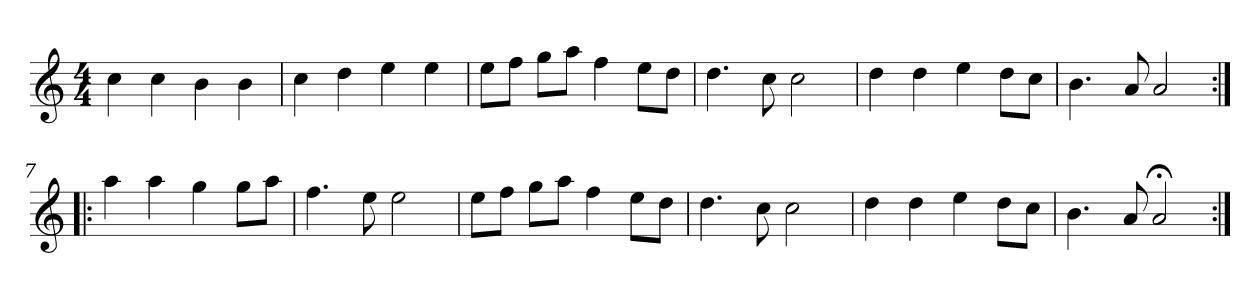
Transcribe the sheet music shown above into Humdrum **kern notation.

**kern
*part1
*staff1
*clefG2
*k[]
*a:
*M4/4
*MM120
=1
4cc
4cc
4b
4b
=2
4cc
4dd
4ee
4ee
=3
8ee\L
8ff\J
8gg\L
8aa\J
4ff
8ee\L
8dd\J
=4
4.dd
8cc
2cc
=5
4dd
4dd
4ee
8dd\L
8cc\J
=6
4.b
8a
2a
=7:|!|:
4aa
4aa
4gg
8gg\L
8aa\J
=8
4.ff
8ee
2ee
=9
8ee\L
8ff\J
8gg\L
8aa\J
4ff
8ee\L
8dd\J
=10
4.dd
8cc
2cc
=11
4dd
4dd
4ee
8dd\L
8cc\J
=12
4.b
8a
2a;<
=:|!
*-
